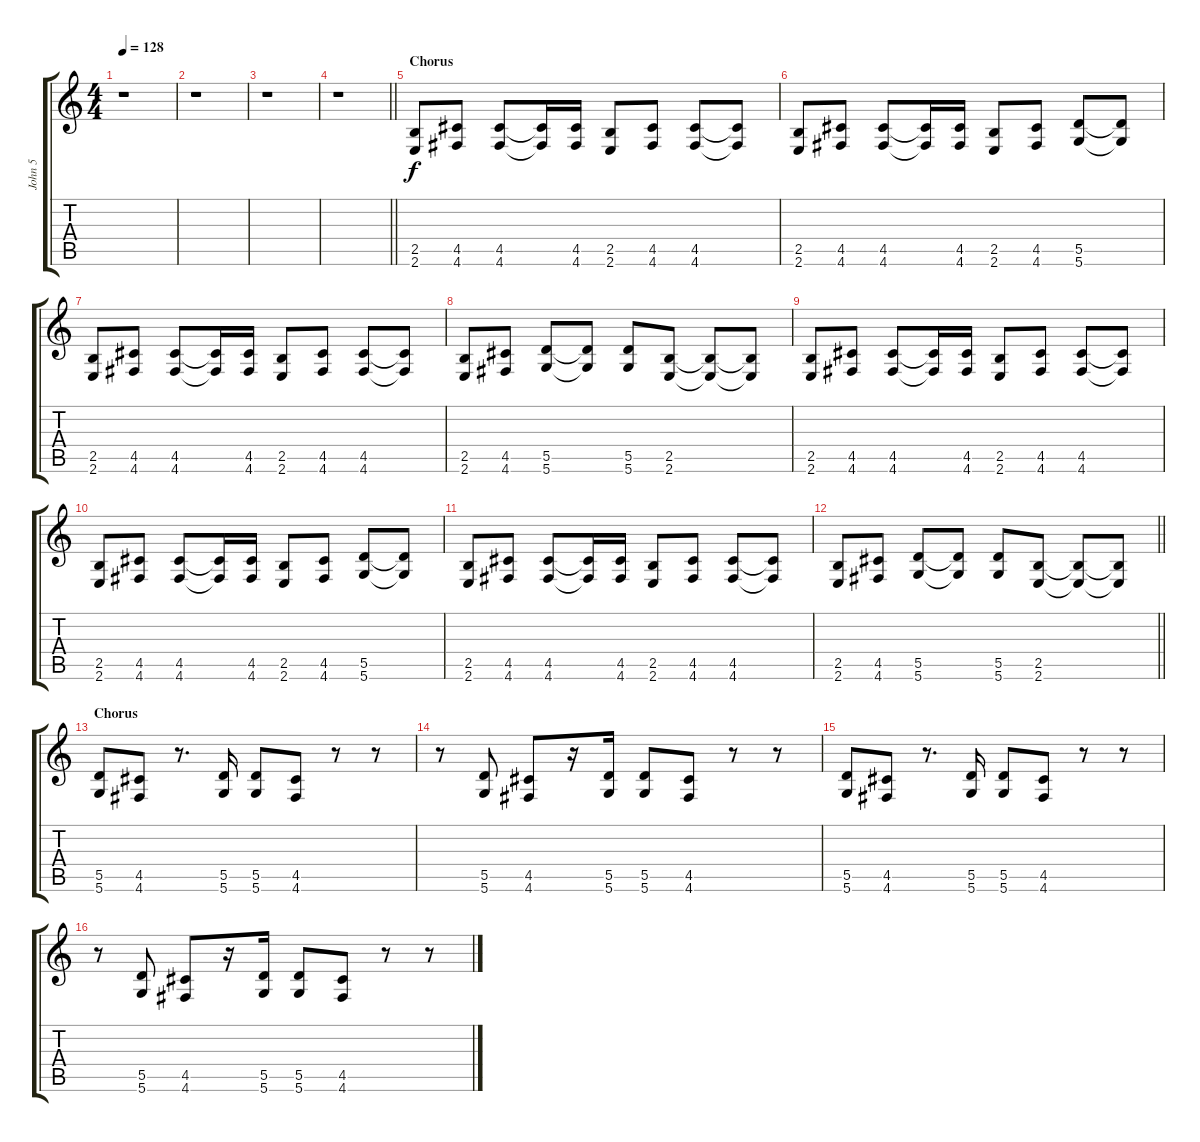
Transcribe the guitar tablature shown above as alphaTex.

\track ("John 5 " "John 5 ") {instrument distortionguitar}
\staff {score tabs}
\tuning (E4 B3 G3 D3 A2 D2) {hide}
\ts (4 4)
\tempo 128
\clef g2
\ks c
r.1{dy f} |
r.1 |
r.1 |
\barLineRight lightlight
r.1 |
\section ("" "Chorus")
(2.5 2.6).8 (4.5 4.6).8 (4.5 4.6).8 (4.5{t} 4.6{t}).16 (4.5 4.6).16 (2.5 2.6).8 (4.5 4.6).8 (4.5 4.6).8 (4.5{t} 4.6{t}).8 |
(2.5 2.6).8 (4.5 4.6).8 (4.5 4.6).8 (4.5{t} 4.6{t}).16 (4.5 4.6).16 (2.5 2.6).8 (4.5 4.6).8 (5.5 5.6).8 (5.5{t} 5.6{t}).8 |
(2.5 2.6).8 (4.5 4.6).8 (4.5 4.6).8 (4.5{t} 4.6{t}).16 (4.5 4.6).16 (2.5 2.6).8 (4.5 4.6).8 (4.5 4.6).8 (4.5{t} 4.6{t}).8 |
(2.5 2.6).8 (4.5 4.6).8 (5.5 5.6).8 (5.5{t} 5.6{t}).8 (5.5 5.6).8 (2.5 2.6).8 (2.5{t} 2.6{t}).8 (2.5{t} 2.6{t}).8 |
(2.5 2.6).8 (4.5 4.6).8 (4.5 4.6).8 (4.5{t} 4.6{t}).16 (4.5 4.6).16 (2.5 2.6).8 (4.5 4.6).8 (4.5 4.6).8 (4.5{t} 4.6{t}).8 |
(2.5 2.6).8 (4.5 4.6).8 (4.5 4.6).8 (4.5{t} 4.6{t}).16 (4.5 4.6).16 (2.5 2.6).8 (4.5 4.6).8 (5.5 5.6).8 (5.5{t} 5.6{t}).8 |
(2.5 2.6).8 (4.5 4.6).8 (4.5 4.6).8 (4.5{t} 4.6{t}).16 (4.5 4.6).16 (2.5 2.6).8 (4.5 4.6).8 (4.5 4.6).8 (4.5{t} 4.6{t}).8 |
\barLineRight lightlight
(2.5 2.6).8 (4.5 4.6).8 (5.5 5.6).8 (5.5{t} 5.6{t}).8 (5.5 5.6).8 (2.5 2.6).8 (2.5{t} 2.6{t}).8 (2.5{t} 2.6{t}).8 |
\section ("" "Chorus")
(5.5 5.6).8 (4.5 4.6).8 r.8{d} (5.5 5.6).16 (5.5 5.6).8 (4.5 4.6).8 r.8 r.8 |
r.8 (5.5 5.6).8 (4.5 4.6).8 r.16 (5.5 5.6).16 (5.5 5.6).8 (4.5 4.6).8 r.8 r.8 |
(5.5 5.6).8 (4.5 4.6).8 r.8{d} (5.5 5.6).16 (5.5 5.6).8 (4.5 4.6).8 r.8 r.8 |
r.8 (5.5 5.6).8 (4.5 4.6).8 r.16 (5.5 5.6).16 (5.5 5.6).8 (4.5 4.6).8 r.8 r.8
